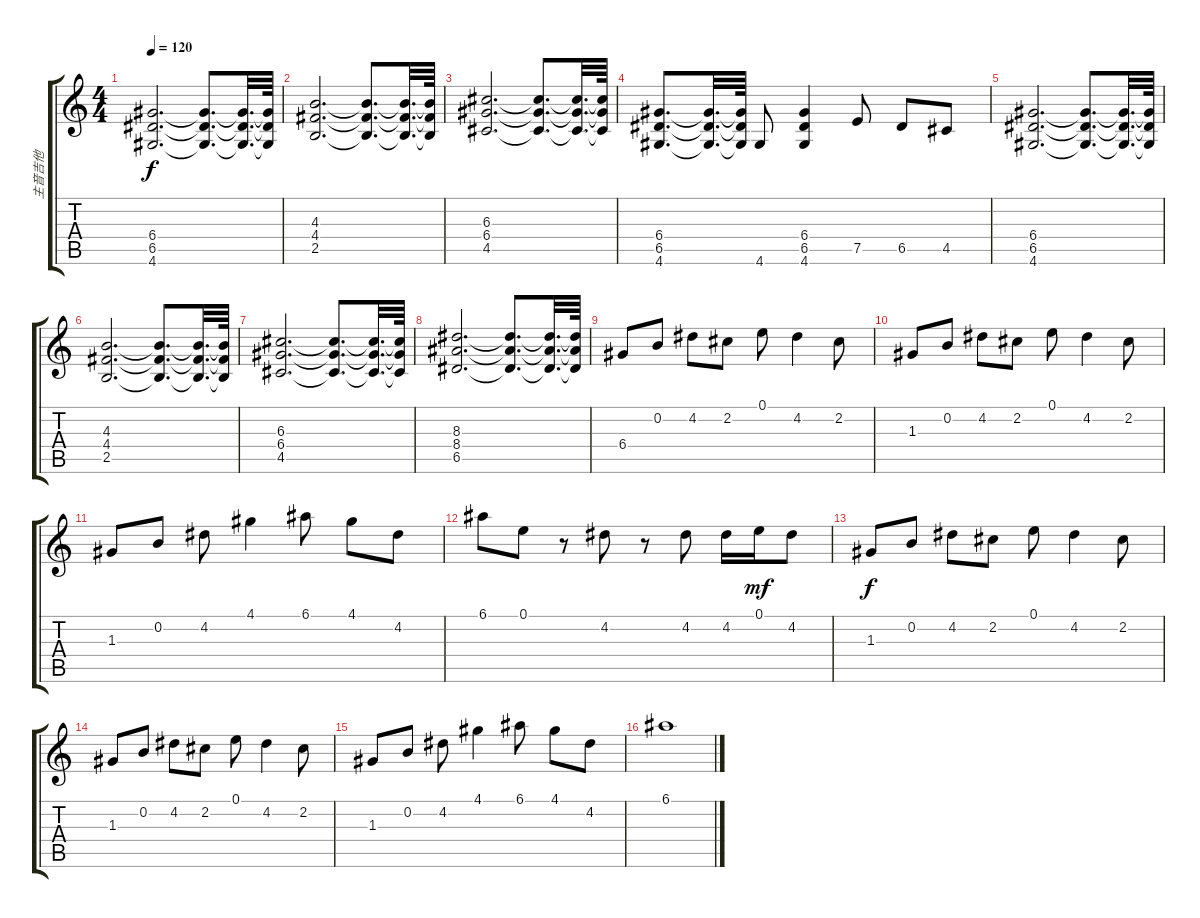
\track ("主音吉他" "主音吉他") {instrument electricguitarclean}
\staff {score tabs}
\tuning (E4 B3 G3 D3 A2 E2) {hide}
\ts (4 4)
\tempo 120
\clef g2
\ks c
(6.4 6.5 4.6).2{d dy f} (6.4{t} 6.5{t} 4.6{t}).8{d} (6.4{t} 6.5{t} 4.6{t}).32{d} (6.4{t} 6.5{t} 4.6{t}).64 |
(4.3 4.4 2.5).2{d} (4.3{t} 4.4{t} 2.5{t}).8{d} (4.3{t} 4.4{t} 2.5{t}).32{d} (4.3{t} 4.4{t} 2.5{t}).64 |
(6.3 6.4 4.5).2{d} (6.3{t} 6.4{t} 4.5{t}).8{d} (6.3{t} 6.4{t} 4.5{t}).32{d} (6.3{t} 6.4{t} 4.5{t}).64 |
(6.4 6.5 4.6).8{d} (6.4{t} 6.5{t} 4.6{t}).32{d} (6.4{t} 6.5{t} 4.6{t}).64 4.6.8 (6.4 6.5 4.6).4 7.5.8 6.5.8 4.5.8 |
(6.4 6.5 4.6).2{d} (6.4{t} 6.5{t} 4.6{t}).8{d} (6.4{t} 6.5{t} 4.6{t}).32{d} (6.4{t} 6.5{t} 4.6{t}).64 |
(4.3 4.4 2.5).2{d} (4.3{t} 4.4{t} 2.5{t}).8{d} (4.3{t} 4.4{t} 2.5{t}).32{d} (4.3{t} 4.4{t} 2.5{t}).64 |
(6.3 6.4 4.5).2{d} (6.3{t} 6.4{t} 4.5{t}).8{d} (6.3{t} 6.4{t} 4.5{t}).32{d} (6.3{t} 6.4{t} 4.5{t}).64 |
(8.3 8.4 6.5).2{d} (8.3{t} 8.4{t} 6.5{t}).8{d} (8.3{t} 8.4{t} 6.5{t}).32{d} (8.3{t} 8.4{t} 6.5{t}).64 |
6.4.8{volume 15 instrument distortionguitar} 0.2.8 4.2.8 2.2.8 0.1.8 4.2.4 2.2.8 |
1.3.8 0.2.8 4.2.8 2.2.8 0.1.8 4.2.4 2.2.8 |
1.3.8 0.2.8 4.2.8 4.1.4 6.1.8 4.1.8 4.2.8 |
6.1.8 0.1.8 r.8 4.2.8 r.8 4.2.8 4.2.16 0.1.16{dy mf} 4.2.8 |
1.3.8{dy f} 0.2.8 4.2.8 2.2.8 0.1.8 4.2.4 2.2.8 |
1.3.8 0.2.8 4.2.8 2.2.8 0.1.8 4.2.4 2.2.8 |
1.3.8 0.2.8 4.2.8 4.1.4 6.1.8 4.1.8 4.2.8 |
6.1.1
